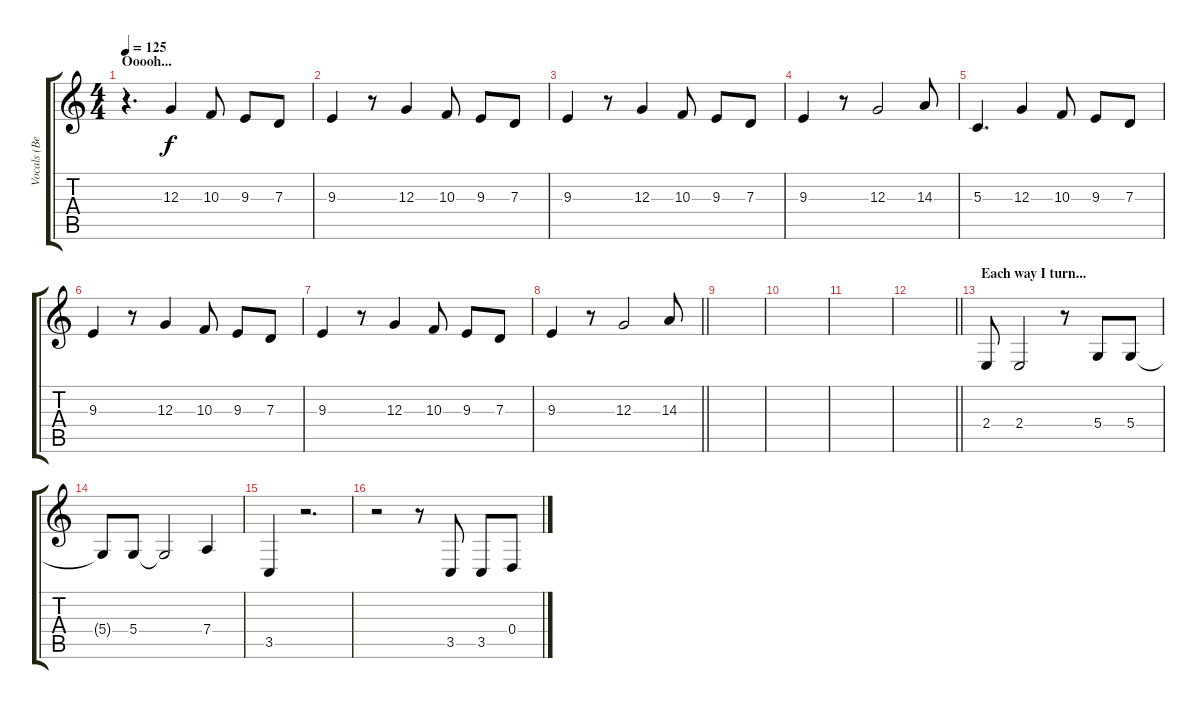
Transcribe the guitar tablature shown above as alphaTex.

\track ("Vocals (Bernard)" "Vocals (Be") {instrument lead1square}
\staff {score tabs}
\tuning (E4 B3 G3 D3 A2 E2) {hide}
\ts (4 4)
\section ("" "Ooooh...")
\tempo 125
\clef g2
\ks c
r.4{d dy f} 12.3.4 10.3.8 9.3.8 7.3.8 |
9.3.4 r.8 12.3.4 10.3.8 9.3.8 7.3.8 |
9.3.4 r.8 12.3.4 10.3.8 9.3.8 7.3.8 |
9.3.4 r.8 12.3.2 14.3.8 |
5.3.4{d} 12.3.4 10.3.8 9.3.8 7.3.8 |
9.3.4 r.8 12.3.4 10.3.8 9.3.8 7.3.8 |
9.3.4 r.8 12.3.4 10.3.8 9.3.8 7.3.8 |
\barLineRight lightlight
9.3.4 r.8 12.3.2 14.3.8 |
|
|
|
\barLineRight lightlight
|
\section ("" "Each way I turn...")
2.4.8 2.4.2 r.8 5.4.8 5.4.8 |
5.4{t}.8 5.4.8 5.4{t}.2 7.4.4 |
3.5.4 r.2{d} |
r.2 r.8 3.5.8 3.5.8 0.4.8
